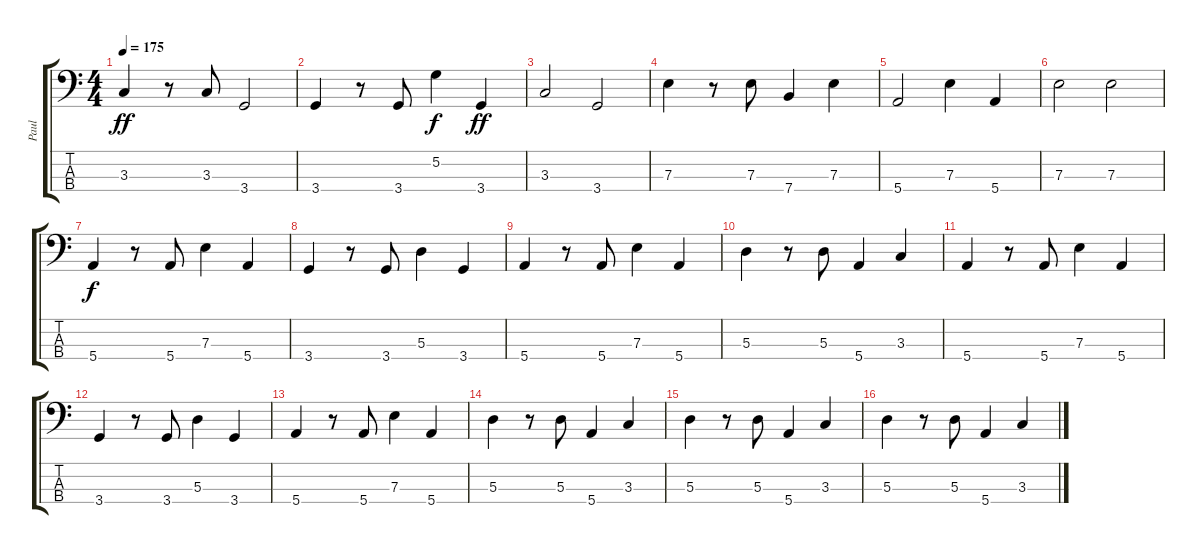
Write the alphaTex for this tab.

\track ("Paul" "Paul") {instrument fretlessbass}
\staff {score tabs}
\tuning (G2 D2 A1 E1) {hide}
\ts (4 4)
\tempo 175
\clef f4
\ks c
3.3.4{dy ff} r.8 3.3.8 3.4.2 |
3.4.4 r.8 3.4.8 5.2.4{dy f} 3.4.4{dy ff} |
3.3.2 3.4.2 |
7.3.4 r.8 7.3.8 7.4.4 7.3.4 |
5.4.2 7.3.4 5.4.4 |
7.3.2 7.3.2 |
5.4.4{dy f} r.8 5.4.8 7.3.4 5.4.4 |
3.4.4 r.8 3.4.8 5.3.4 3.4.4 |
5.4.4 r.8 5.4.8 7.3.4 5.4.4 |
5.3.4 r.8 5.3.8 5.4.4 3.3.4 |
5.4.4 r.8 5.4.8 7.3.4 5.4.4 |
3.4.4 r.8 3.4.8 5.3.4 3.4.4 |
5.4.4 r.8 5.4.8 7.3.4 5.4.4 |
5.3.4 r.8 5.3.8 5.4.4 3.3.4 |
5.3.4 r.8 5.3.8 5.4.4 3.3.4 |
5.3.4 r.8 5.3.8 5.4.4 3.3.4
